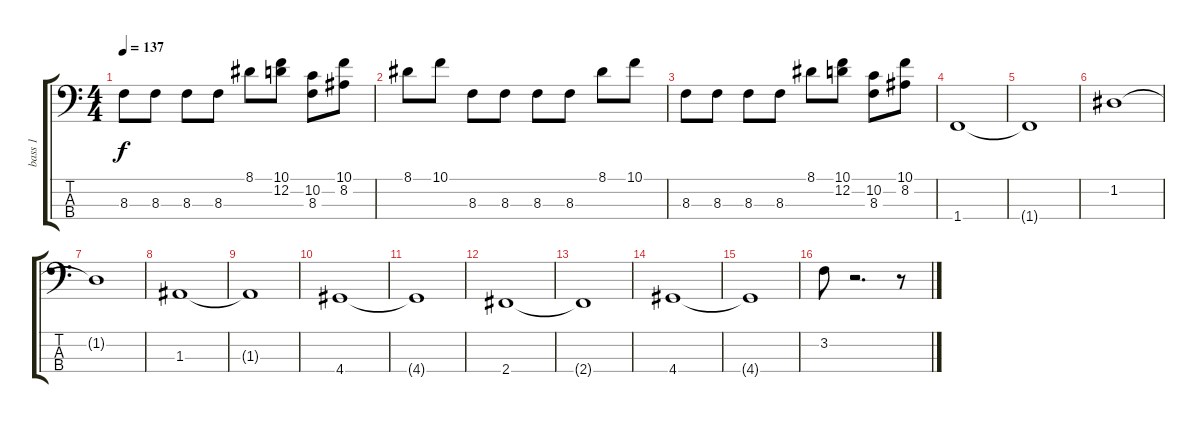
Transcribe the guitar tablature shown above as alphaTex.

\track ("bass 1" "bass 1") {instrument fretlessbass}
\staff {score tabs}
\tuning (G2 D2 A1 E1) {hide}
\ts (4 4)
\tempo 137
\clef f4
\ks c
8.3.8{dy f} 8.3.8 8.3.8 8.3.8 8.1.8 (10.1 12.2).8 (10.2 8.3).8 (10.1 8.2).8 |
8.1.8 10.1.8 8.3.8 8.3.8 8.3.8 8.3.8 8.1.8 10.1.8 |
8.3.8 8.3.8 8.3.8 8.3.8 8.1.8 (10.1 12.2).8 (10.2 8.3).8 (10.1 8.2).8 |
1.4.1 |
1.4{t}.1 |
1.2.1 |
1.2{t}.1 |
1.3.1 |
1.3{t}.1 |
4.4.1 |
4.4{t}.1 |
2.4.1 |
2.4{t}.1 |
4.4.1 |
4.4{t}.1 |
3.2.8 r.2{d} r.8
